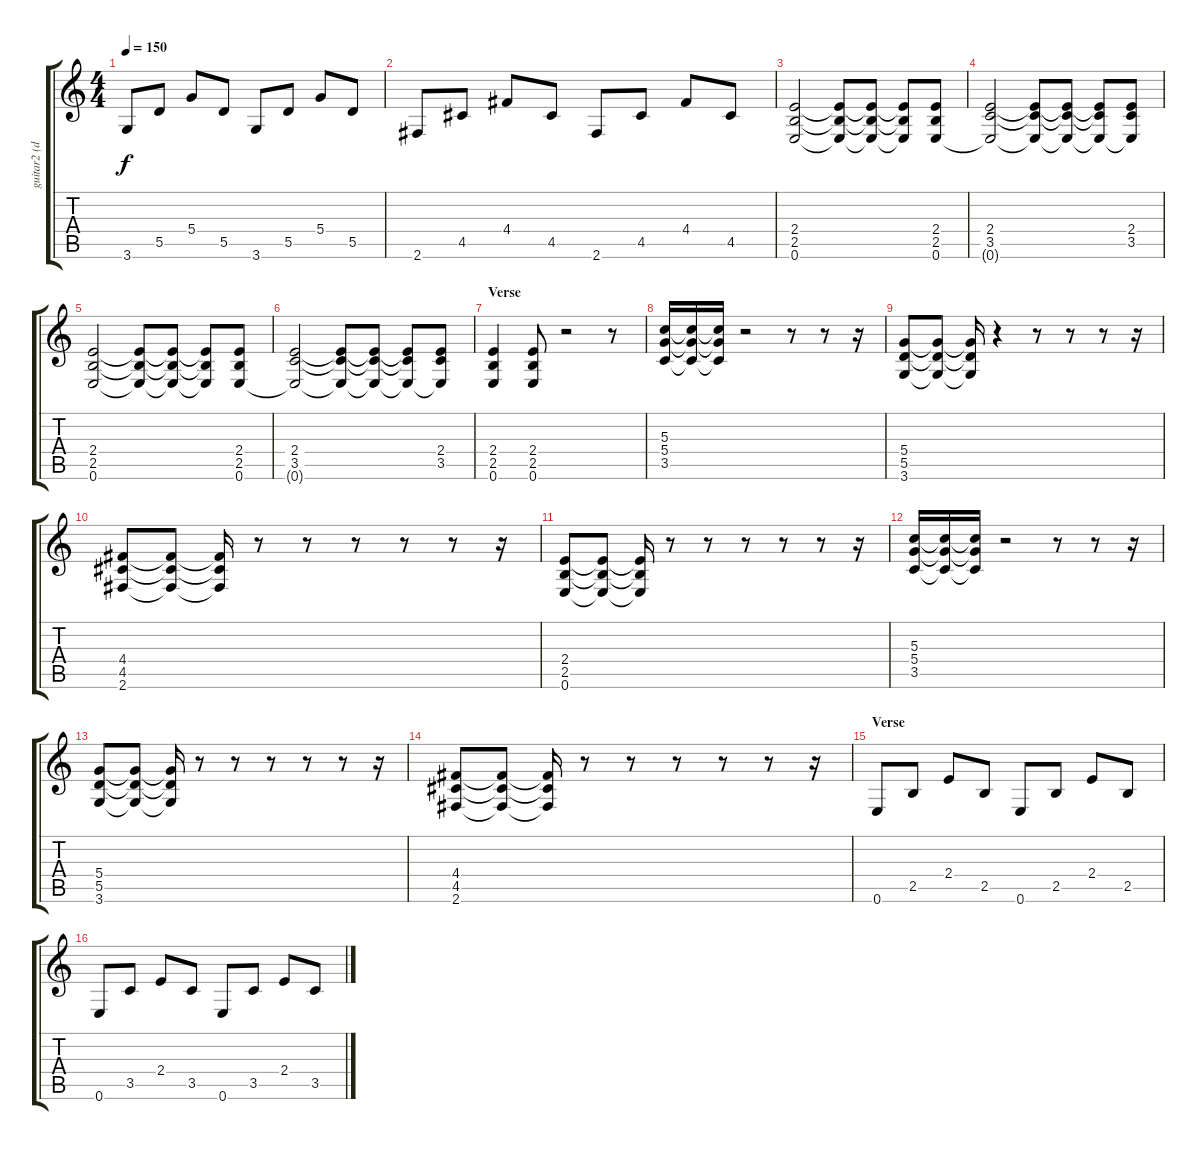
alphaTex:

\track ("guitar2 (dist.)" "guitar2 (d") {instrument distortionguitar}
\staff {score tabs}
\tuning (E4 B3 G3 D3 A2 E2) {hide}
\ts (4 4)
\tempo 150
\clef g2
\ks c
3.6.8{dy f} 5.5.8 5.4.8 5.5.8 3.6.8 5.5.8 5.4.8 5.5.8 |
2.6.8 4.5.8 4.4.8 4.5.8 2.6.8 4.5.8 4.4.8 4.5.8 |
(2.4 2.5 0.6).2{instrument distortionguitar} (2.4{t} 2.5{t} 0.6{t}).8 (2.4{t} 2.5{t} 0.6{t}).8 (2.4{t} 2.5{t} 0.6{t}).8 (2.4 2.5 0.6).8 |
(2.4 3.5 0.6{t}).2 (2.4{t} 3.5{t} 0.6{t}).8 (2.4{t} 3.5{t} 0.6{t}).8 (2.4{t} 3.5{t} 0.6{t}).8 (2.4 3.5 0.6{t}).8 |
(2.4 2.5 0.6).2 (2.4{t} 2.5{t} 0.6{t}).8 (2.4{t} 2.5{t} 0.6{t}).8 (2.4{t} 2.5{t} 0.6{t}).8 (2.4 2.5 0.6).8 |
(2.4 3.5 0.6{t}).2 (2.4{t} 3.5{t} 0.6{t}).8 (2.4{t} 3.5{t} 0.6{t}).8 (2.4{t} 3.5{t} 0.6{t}).8 (2.4 3.5 0.6{t}).8 |
\section ("" "Verse")
(2.4 2.5 0.6).4 (2.4 2.5 0.6).8 r.2 r.8 |
(5.3 5.4 3.5).16 (5.3{t} 5.4{t} 3.5{t}).16 (5.3{t} 5.4{t} 3.5{t}).16 r.2 r.8 r.8 r.16 |
(5.4 5.5 3.6).8 (5.4{t} 5.5{t} 3.6{t}).8 (5.4{t} 5.5{t} 3.6{t}).16 r.4 r.8 r.8 r.8 r.16 |
(4.4 4.5 2.6).8 (4.4{t} 4.5{t} 2.6{t}).8 (4.4{t} 4.5{t} 2.6{t}).16 r.8 r.8 r.8 r.8 r.8 r.16 |
(2.4 2.5 0.6).8 (2.4{t} 2.5{t} 0.6{t}).8 (2.4{t} 2.5{t} 0.6{t}).16 r.8 r.8 r.8 r.8 r.8 r.16 |
(5.3 5.4 3.5).16 (5.3{t} 5.4{t} 3.5{t}).16 (5.3{t} 5.4{t} 3.5{t}).16 r.2 r.8 r.8 r.16 |
(5.4 5.5 3.6).8 (5.4{t} 5.5{t} 3.6{t}).8 (5.4{t} 5.5{t} 3.6{t}).16 r.8 r.8 r.8 r.8 r.8 r.16 |
(4.4 4.5 2.6).8 (4.4{t} 4.5{t} 2.6{t}).8 (4.4{t} 4.5{t} 2.6{t}).16 r.8 r.8 r.8 r.8 r.8 r.16 |
\section ("" "Verse")
0.6.8{volume 8} 2.5.8 2.4.8 2.5.8 0.6.8 2.5.8 2.4.8 2.5.8 |
0.6.8 3.5.8 2.4.8 3.5.8 0.6.8 3.5.8 2.4.8 3.5.8
